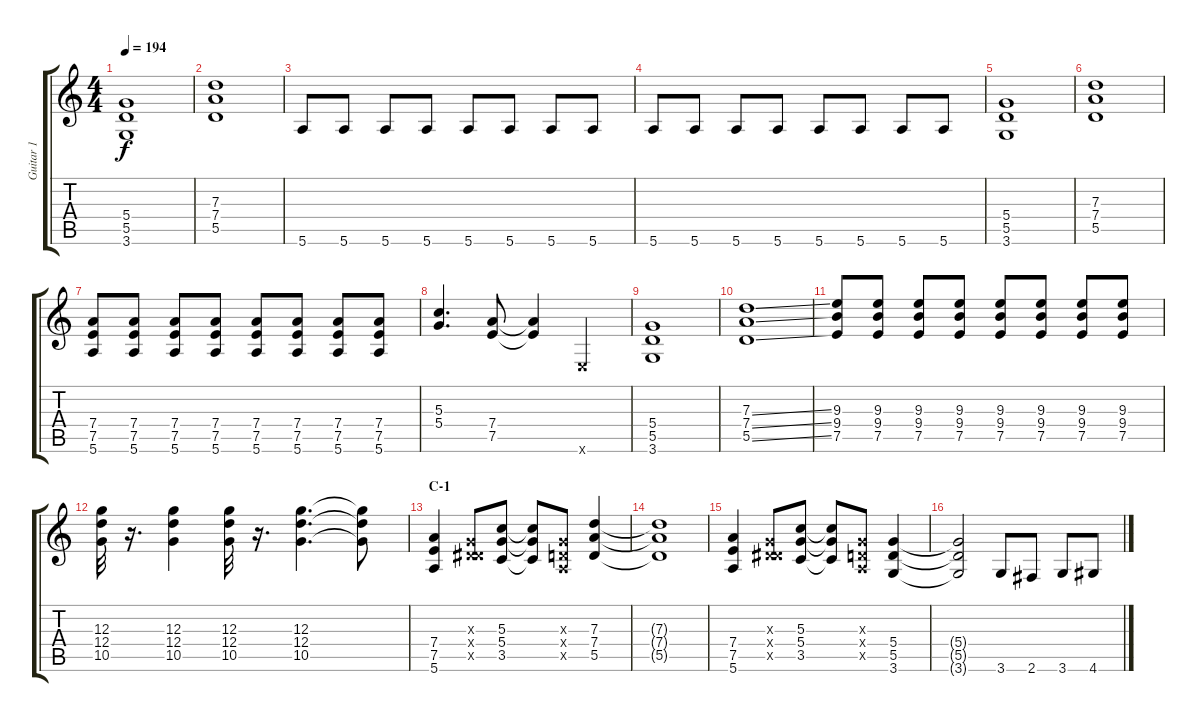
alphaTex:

\track ("Guitar 1" "Guitar 1") {instrument distortionguitar}
\staff {score tabs}
\tuning (E4 B3 G3 D3 A2 E2) {hide}
\ts (4 4)
\tempo 194
\clef g2
\ks c
(5.4 5.5 3.6).1{dy f} |
(7.3 7.4 5.5).1 |
5.6.8 5.6.8 5.6.8 5.6.8 5.6.8 5.6.8 5.6.8 5.6.8 |
5.6.8 5.6.8 5.6.8 5.6.8 5.6.8 5.6.8 5.6.8 5.6.8 |
(5.4 5.5 3.6).1 |
(7.3 7.4 5.5).1 |
(7.4 7.5 5.6).8 (7.4 7.5 5.6).8 (7.4 7.5 5.6).8 (7.4 7.5 5.6).8 (7.4 7.5 5.6).8 (7.4 7.5 5.6).8 (7.4 7.5 5.6).8 (7.4 7.5 5.6).8 |
(5.3 5.4).4{d} (7.4 7.5).8 (7.4{t} 7.5{t}).4 0.6{x}.4 |
(5.4 5.5 3.6).1 |
(7.3{ss} 7.4{ss} 5.5{ss}).1 |
(9.3 9.4 7.5).8 (9.3 9.4 7.5).8 (9.3 9.4 7.5).8 (9.3 9.4 7.5).8 (9.3 9.4 7.5).8 (9.3 9.4 7.5).8 (9.3 9.4 7.5).8 (9.3 9.4 7.5).8 |
(12.3 12.4 10.5).32 r.16{d} (12.3 12.4 10.5).4 (12.3 12.4 10.5).32 r.16{d} (12.3 12.4 10.5).4{d} (12.3{t} 12.4{t} 10.5{t}).8 |
\section ("" "C-1")
(7.4 7.5 5.6).4 (0.3{x} 0.4{x} 6.5{x}).8 (5.3 5.4 3.5).8 (5.3{t} 5.4{t} 3.5{t}).8 (0.3{x} 0.4{x} 0.5{x}).8 (7.3 7.4 5.5).4 |
(7.3{t} 7.4{t} 5.5{t}).1 |
(7.4 7.5 5.6).4 (0.3{x} 0.4{x} 6.5{x}).8 (5.3 5.4 3.5).8 (5.3{t} 5.4{t} 3.5{t}).8 (0.3{x} 0.4{x} 0.5{x}).8 (5.4 5.5 3.6).4 |
(5.4{t} 5.5{t} 3.6{t}).2 3.6.8 2.6.8 3.6.8 4.6.8
